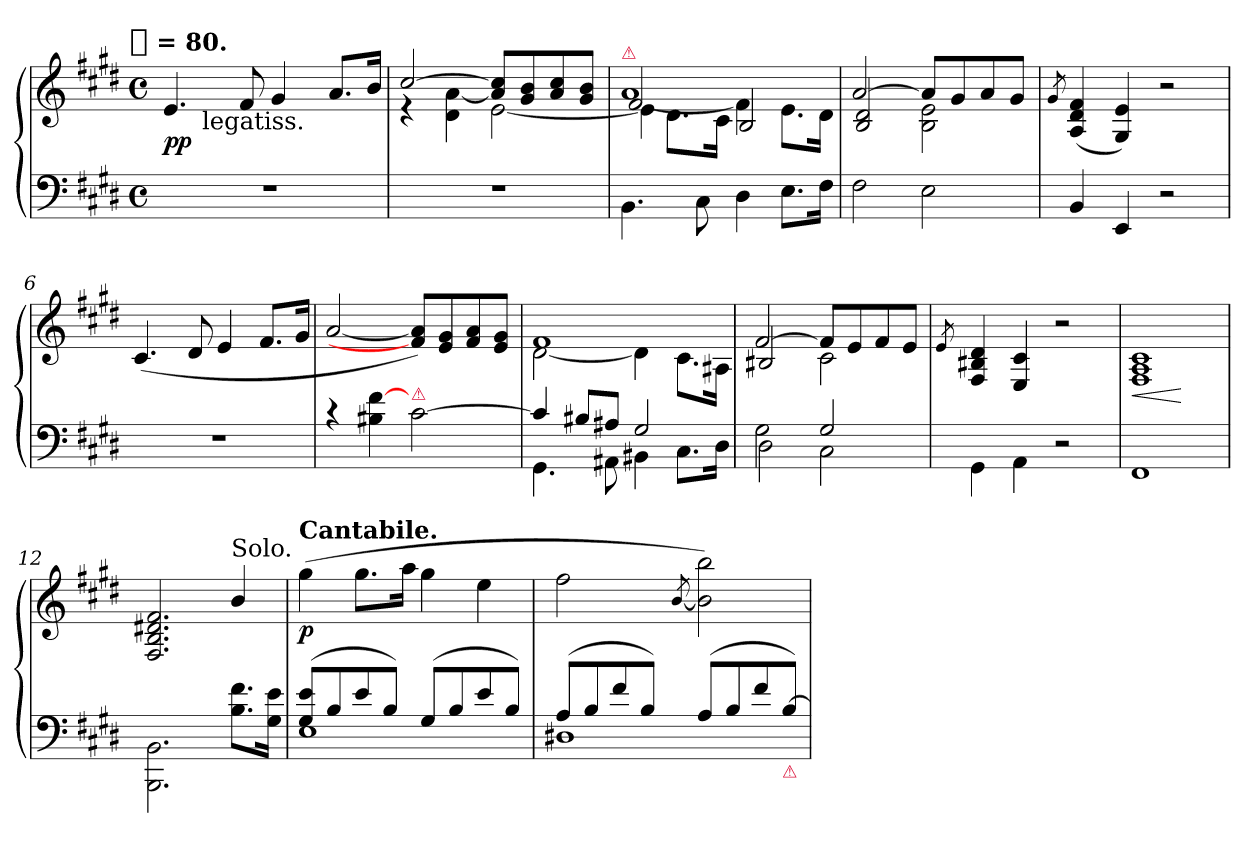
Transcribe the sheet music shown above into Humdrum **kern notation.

**kern	**kern	**dynam
*part1	*part1	*part1
*staff2	*staff1	*staff1/2
*clefF4	*clefG2	*
*k[f#c#g#d#]	*k[f#c#g#d#]	*
!!LO:TX:omd:t=[quarter] = 80.
*M4/4	*M4/4	*
*met(c)	*met(c)	*
*MM80	*MM80	*
=1	=1	=1
!	!LO:TX:a:t=Violini. con sordini.	!
*	*^	*
1rF	4.e!	8.ryy	pp
!	!	!LO:TX:b:t=legatiss.	!
.	.	2ryy	.
.	8f#!	.	.
.	4g#!	.	.
.	.	4ryy	.
.	8.a!L	.	.
.	16b!Jk	16ryy	.
=2	=2	=2	=2
1rF	[2cc#!	4re	.
.	.	4d#! [>4a!	.
.	8a!] 8cc#!]L	[2e!	.
.	8g#! 8b!	.	.
.	8a! 8cc#!	.	.
.	8g#! 8b!J	.	.
=3	=3	=3	=3
*	*	*^	*
!	!LO:TX:a:color=crimson:t=⚠	!	!	!
4.BB!\	1a!	[2f#!/	4e!\]	.
.	.	.	8.d#!\L	.
8C#!\	.	.	.	.
.	.	.	16c#!\Jk	.
4D#!\	.	4f#!]	2B!/	.
8.E!\L	.	8.e!L	.	.
16F#!\Jk	.	16d#!Jk	.	.
*	*	*v	*v	*
=4	=4	=4	=4
2F#!	[2a!	2B!/ 2d#!/	.
2E!	8a!L]	2B! 2e!	.
.	8g#!	.	.
.	8a!	.	.
.	8g#!J	.	.
*	*v	*v	*
=5	=5	=5
.	8qg#!/	.
4BB!	(4A! 4d#! 4f#!	.
4EE!	4G#! 4e!)	.
2r	2r	.
=6	=6	=6
1rF	(>4.c#!	.
.	8d#!	.
.	4e!	.
.	8.f#!L	.
.	16g#!Jk	.
=7	=7	=7
4rc	[2a!	.
4B#X!\ [>4f#!\	.	.
!LO:TX:a:color=crimson:t=⚠	!	!
[2c#!\	8f#!]/ 8a!]/L)	.
.	8e!/ 8g#!/	.
.	8f#!/ 8a!/	.
.	8e!/ 8g#!/J	.
=8	=8	=8
*^	*^	*
4c#!]	4.GG#!	1f#!	[2d#!	.
8B#X!L	.	.	.	.
8A#X!J	8AA#X!	.	.	.
2G#!	4BB#X!	.	4d#!]	.
.	8.C#!\L	.	8.c#!\L	.
.	16D#!Jk	.	16A#X!Jk	.
=9	=9	=9	=9	=9
2G#!\	2D#!	[2f#!	2B#X!/	.
2G#!	2C#!	8f#!L]	2c#!	.
.	.	8e!	.	.
.	.	8f#!	.	.
.	.	8e!J	.	.
*v	*v	*	*	*
*	*v	*v	*
=10	=10	=10
.	8qe!/	.
4GG#!\	4F#!/ 4B#X!/ 4d#!/	.
4AA!\	4E!/ 4c#!/	.
2r	2r	.
=11	=11	=11
1FF#!\	1F#!/ 1A!/ 1c#!/	<
.	.	[ ]
=12	=12	=12
2.BBB!\ 2.BB!\	2.F#!/ 2.B!/ 2.d#X!/ 2.f#!/	]
!	!LO:TX:a:t=Solo.	!
8.B!\ 8.f#!\L	4b/	.
16G#!\ 16e!\Jk	.	.
=13	=13	=13
*^	*	*
!	!	!LO:TX:a:B:t=Cantabile.	!
(<8G# 8eL	1E	(4gg#	p
8B	.	.	.
8e	.	8.gg#L	.
8BJ)	.	.	.
.	.	16aaJk	.
(<8G#L	.	4gg#	.
8B	.	.	.
8e	.	4ee	.
8BJ)	.	.	.
=14	=14	=14	=14
(<8AL	1D#X	2ff#	.
8B	.	.	.
8f#	.	.	.
8BJ)	.	.	.
.	.	[8qb/	.
(<8AL	.	2b] 2bb)	.
8B	.	.	.
8f#	.	.	.
!LO:TX:b:color=crimson:t=⚠	!	!	!
[8BJ)	.	.	.
*v	*v	*	*
=	=	=
*-	*-	*-
